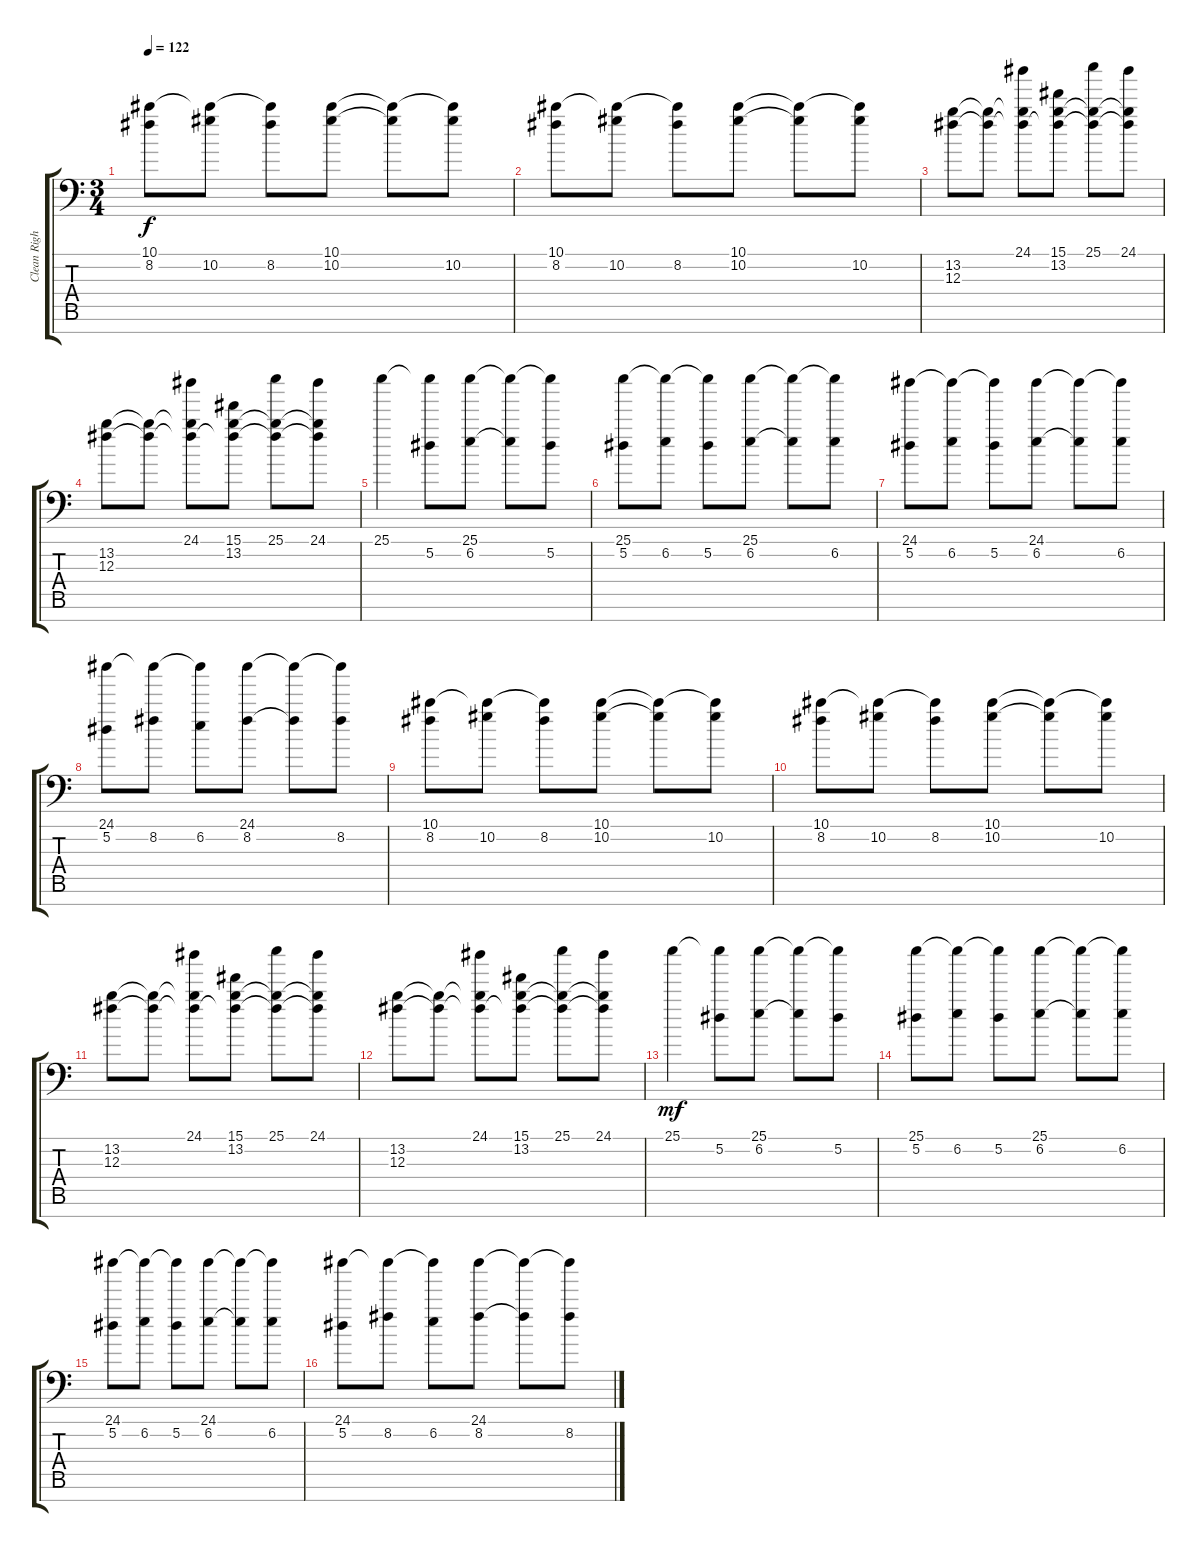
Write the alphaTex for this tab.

\track ("Clean Right" "Clean Righ") {instrument acousticguitarnylon}
\staff {score tabs}
\tuning (Eb4 Bb3 Gb3 Db3 Ab2 Eb2 Ab1) {hide}
\ts (3 4)
\tempo 122
\clef f4
\ks c
(10.1 8.2).8{dy f} (10.1{t} 10.2).8 (10.1{t} 8.2).8 (10.1 10.2).8 (10.1{t} 10.2{t}).8 (10.1{t} 10.2).8 |
(10.1 8.2).8 (10.1{t} 10.2).8 (10.1{t} 8.2).8 (10.1 10.2).8 (10.1{t} 10.2{t}).8 (10.1{t} 10.2).8 |
(13.2 12.3).8 (13.2{t} 12.3{t}).8 (24.1 13.2{t} 12.3{t}).8 (15.1 13.2 12.3{t}).8 (25.1 13.2{t} 12.3{t}).8 (24.1 13.2{t} 12.3{t}).8 |
(13.2 12.3).8 (13.2{t} 12.3{t}).8 (24.1 13.2{t} 12.3{t}).8 (15.1 13.2 12.3{t}).8 (25.1 13.2{t} 12.3{t}).8 (24.1 13.2{t} 12.3{t}).8 |
25.1.4 (25.1{t} 5.2).8 (25.1 6.2).8 (25.1{t} 6.2{t}).8 (25.1{t} 5.2).8 |
(25.1 5.2).8 (25.1{t} 6.2).8 (25.1{t} 5.2).8 (25.1 6.2).8 (25.1{t} 6.2{t}).8 (25.1{t} 6.2).8 |
(24.1 5.2).8 (24.1{t} 6.2).8 (24.1{t} 5.2).8 (24.1 6.2).8 (24.1{t} 6.2{t}).8 (24.1{t} 6.2).8 |
(24.1 5.2).8 (24.1{t} 8.2).8 (24.1{t} 6.2).8 (24.1 8.2).8 (24.1{t} 8.2{t}).8 (24.1{t} 8.2).8 |
(10.1 8.2).8 (10.1{t} 10.2).8 (10.1{t} 8.2).8 (10.1 10.2).8 (10.1{t} 10.2{t}).8 (10.1{t} 10.2).8 |
(10.1 8.2).8 (10.1{t} 10.2).8 (10.1{t} 8.2).8 (10.1 10.2).8 (10.1{t} 10.2{t}).8 (10.1{t} 10.2).8 |
(13.2 12.3).8 (13.2{t} 12.3{t}).8 (24.1 13.2{t} 12.3{t}).8 (15.1 13.2 12.3{t}).8 (25.1 13.2{t} 12.3{t}).8 (24.1 13.2{t} 12.3{t}).8 |
(13.2 12.3).8 (13.2{t} 12.3{t}).8 (24.1 13.2{t} 12.3{t}).8 (15.1 13.2 12.3{t}).8 (25.1 13.2{t} 12.3{t}).8 (24.1 13.2{t} 12.3{t}).8 |
25.1.4{dy mf} (25.1{t} 5.2).8 (25.1 6.2).8 (25.1{t} 6.2{t}).8 (25.1{t} 5.2).8 |
(25.1 5.2).8 (25.1{t} 6.2).8 (25.1{t} 5.2).8 (25.1 6.2).8 (25.1{t} 6.2{t}).8 (25.1{t} 6.2).8 |
(24.1 5.2).8 (24.1{t} 6.2).8 (24.1{t} 5.2).8 (24.1 6.2).8 (24.1{t} 6.2{t}).8 (24.1{t} 6.2).8 |
(24.1 5.2).8 (24.1{t} 8.2).8 (24.1{t} 6.2).8 (24.1 8.2).8 (24.1{t} 8.2{t}).8 (24.1{t} 8.2).8
